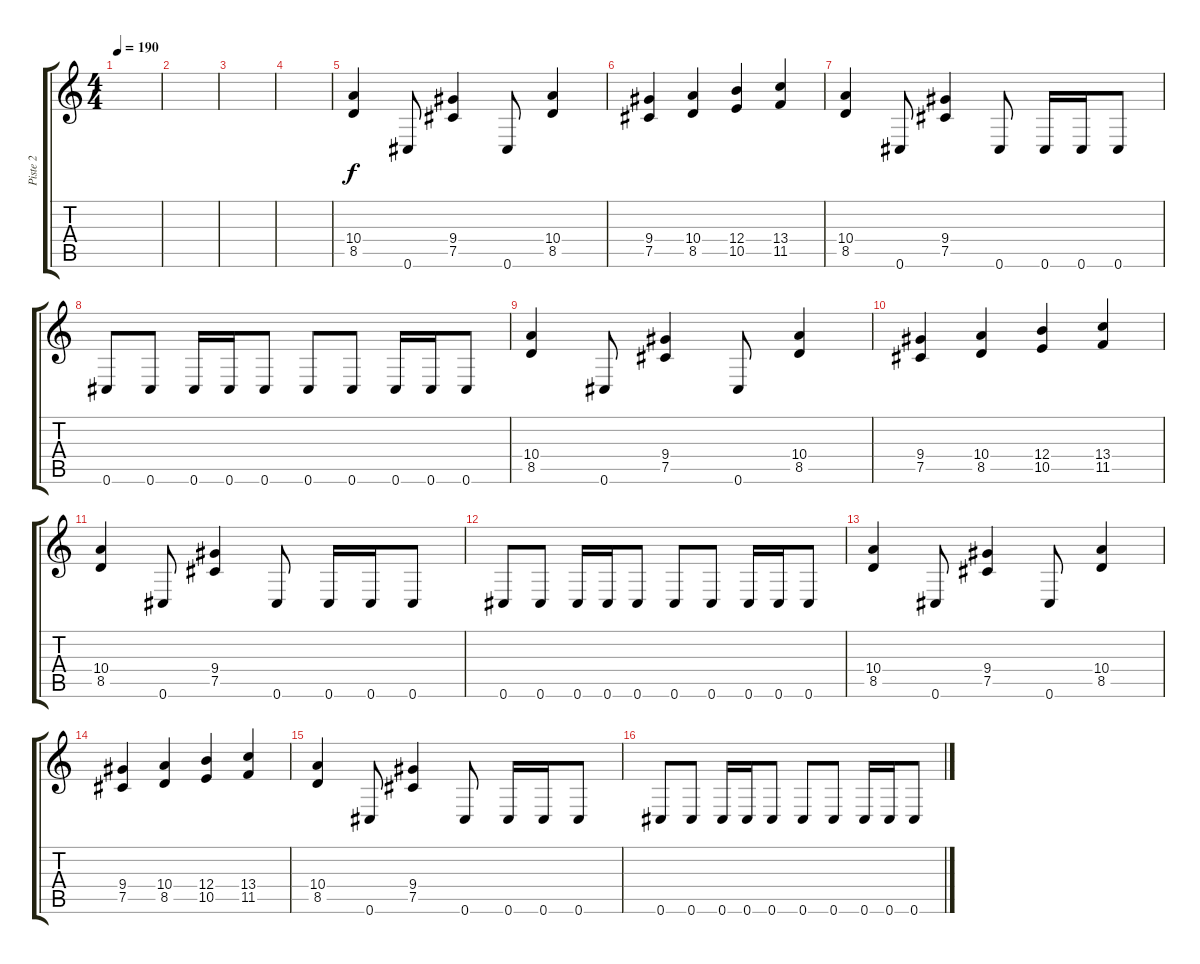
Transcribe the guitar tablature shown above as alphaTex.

\track ("Piste 2" "Piste 2") {instrument distortionguitar}
\staff {score tabs}
\tuning (Db4 Ab3 E3 B2 Gb2 Db2) {hide}
\ts (4 4)
\tempo 190
\clef g2
\ks c
|
|
|
|
(10.4 8.5).4 0.6.8 (9.4 7.5).4 0.6.8 (10.4 8.5).4 |
(9.4 7.5).4 (10.4 8.5).4 (12.4 10.5).4 (13.4 11.5).4 |
(10.4 8.5).4 0.6.8 (9.4 7.5).4 0.6.8 0.6.16 0.6.16 0.6.8 |
0.6.8 0.6.8 0.6.16 0.6.16 0.6.8 0.6.8 0.6.8 0.6.16 0.6.16 0.6.8 |
(10.4 8.5).4 0.6.8 (9.4 7.5).4 0.6.8 (10.4 8.5).4 |
(9.4 7.5).4 (10.4 8.5).4 (12.4 10.5).4 (13.4 11.5).4 |
(10.4 8.5).4 0.6.8 (9.4 7.5).4 0.6.8 0.6.16 0.6.16 0.6.8 |
0.6.8 0.6.8 0.6.16 0.6.16 0.6.8 0.6.8 0.6.8 0.6.16 0.6.16 0.6.8 |
(10.4 8.5).4 0.6.8 (9.4 7.5).4 0.6.8 (10.4 8.5).4 |
(9.4 7.5).4 (10.4 8.5).4 (12.4 10.5).4 (13.4 11.5).4 |
(10.4 8.5).4 0.6.8 (9.4 7.5).4 0.6.8 0.6.16 0.6.16 0.6.8 |
0.6.8 0.6.8 0.6.16 0.6.16 0.6.8 0.6.8 0.6.8 0.6.16 0.6.16 0.6.8
